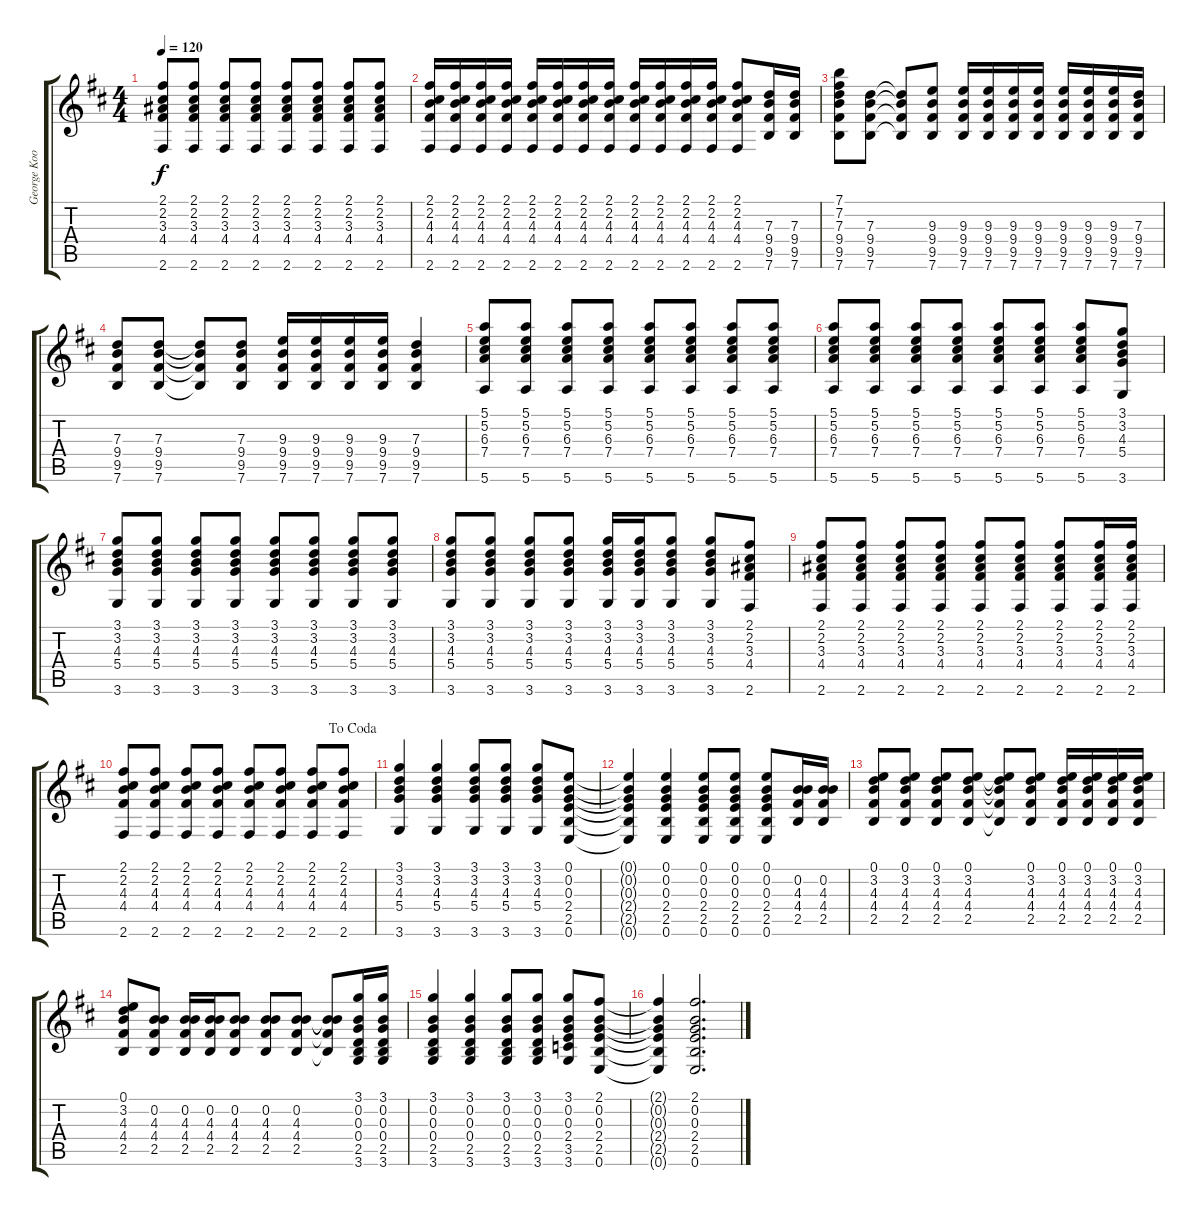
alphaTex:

\track ("George Kooymans - Gtr.1" "George Koo") {instrument acousticguitarsteel}
\staff {score tabs}
\tuning (E4 B3 G3 D3 A2 E2) {hide}
\ts (4 4)
\tempo 120
\clef g2
\ks d
(2.1 2.2 3.3 4.4 2.6).8{dy f} (2.1 2.2 3.3 4.4 2.6).8 (2.1 2.2 3.3 4.4 2.6).8 (2.1 2.2 3.3 4.4 2.6).8 (2.1 2.2 3.3 4.4 2.6).8 (2.1 2.2 3.3 4.4 2.6).8 (2.1 2.2 3.3 4.4 2.6).8 (2.1 2.2 3.3 4.4 2.6).8 |
(2.1 2.2 4.3 4.4 2.6).16 (2.1 2.2 4.3 4.4 2.6).16 (2.1 2.2 4.3 4.4 2.6).16 (2.1 2.2 4.3 4.4 2.6).16 (2.1 2.2 4.3 4.4 2.6).16 (2.1 2.2 4.3 4.4 2.6).16 (2.1 2.2 4.3 4.4 2.6).16 (2.1 2.2 4.3 4.4 2.6).16 (2.1 2.2 4.3 4.4 2.6).16 (2.1 2.2 4.3 4.4 2.6).16 (2.1 2.2 4.3 4.4 2.6).16 (2.1 2.2 4.3 4.4 2.6).16 (2.1 2.2 4.3 4.4 2.6).8 (7.3 9.4 9.5 7.6).16 (7.3 9.4 9.5 7.6).16 |
(7.1 7.2 7.3 9.4 9.5 7.6).8 (7.3 9.4 9.5 7.6).8 (7.3{t} 9.4{t} 9.5{t} 7.6{t}).8 (9.3 9.4 9.5 7.6).8 (9.3 9.4 9.5 7.6).16 (9.3 9.4 9.5 7.6).16 (9.3 9.4 9.5 7.6).16 (9.3 9.4 9.5 7.6).16 (9.3 9.4 9.5 7.6).16 (9.3 9.4 9.5 7.6).16 (9.3 9.4 9.5 7.6).16 (7.3 9.4 9.5 7.6).16 |
(7.3 9.4 9.5 7.6).8 (7.3 9.4 9.5 7.6).8 (7.3{t} 9.4{t} 9.5{t} 7.6{t}).8 (7.3 9.4 9.5 7.6).8 (9.3 9.4 9.5 7.6).16 (9.3 9.4 9.5 7.6).16 (9.3 9.4 9.5 7.6).16 (9.3 9.4 9.5 7.6).16 (7.3 9.4 9.5 7.6).4 |
(5.1 5.2 6.3 7.4 5.6).8 (5.1 5.2 6.3 7.4 5.6).8 (5.1 5.2 6.3 7.4 5.6).8 (5.1 5.2 6.3 7.4 5.6).8 (5.1 5.2 6.3 7.4 5.6).8 (5.1 5.2 6.3 7.4 5.6).8 (5.1 5.2 6.3 7.4 5.6).8 (5.1 5.2 6.3 7.4 5.6).8 |
(5.1 5.2 6.3 7.4 5.6).8 (5.1 5.2 6.3 7.4 5.6).8 (5.1 5.2 6.3 7.4 5.6).8 (5.1 5.2 6.3 7.4 5.6).8 (5.1 5.2 6.3 7.4 5.6).8 (5.1 5.2 6.3 7.4 5.6).8 (5.1 5.2 6.3 7.4 5.6).8 (3.1 3.2 4.3 5.4 3.6).8 |
(3.1 3.2 4.3 5.4 3.6).8 (3.1 3.2 4.3 5.4 3.6).8 (3.1 3.2 4.3 5.4 3.6).8 (3.1 3.2 4.3 5.4 3.6).8 (3.1 3.2 4.3 5.4 3.6).8 (3.1 3.2 4.3 5.4 3.6).8 (3.1 3.2 4.3 5.4 3.6).8 (3.1 3.2 4.3 5.4 3.6).8 |
(3.1 3.2 4.3 5.4 3.6).8 (3.1 3.2 4.3 5.4 3.6).8 (3.1 3.2 4.3 5.4 3.6).8 (3.1 3.2 4.3 5.4 3.6).8 (3.1 3.2 4.3 5.4 3.6).16 (3.1 3.2 4.3 5.4 3.6).16 (3.1 3.2 4.3 5.4 3.6).8 (3.1 3.2 4.3 5.4 3.6).8 (2.1 2.2 3.3 4.4 2.6).8 |
(2.1 2.2 3.3 4.4 2.6).8 (2.1 2.2 3.3 4.4 2.6).8 (2.1 2.2 3.3 4.4 2.6).8 (2.1 2.2 3.3 4.4 2.6).8 (2.1 2.2 3.3 4.4 2.6).8 (2.1 2.2 3.3 4.4 2.6).8 (2.1 2.2 3.3 4.4 2.6).8 (2.1 2.2 3.3 4.4 2.6).16 (2.1 2.2 3.3 4.4 2.6).16 |
\jump dacoda
(2.1 2.2 4.3 4.4 2.6).8 (2.1 2.2 4.3 4.4 2.6).8 (2.1 2.2 4.3 4.4 2.6).8 (2.1 2.2 4.3 4.4 2.6).8 (2.1 2.2 4.3 4.4 2.6).8 (2.1 2.2 4.3 4.4 2.6).8 (2.1 2.2 4.3 4.4 2.6).8 (2.1 2.2 4.3 4.4 2.6).8 |
(3.1 3.2 4.3 5.4 3.6).4 (3.1 3.2 4.3 5.4 3.6).4 (3.1 3.2 4.3 5.4 3.6).8 (3.1 3.2 4.3 5.4 3.6).8 (3.1 3.2 4.3 5.4 3.6).8 (0.1 0.2 0.3 2.4 2.5 0.6).8 |
(0.1{t} 0.2{t} 0.3{t} 2.4{t} 2.5{t} 0.6{t}).4 (0.1 0.2 0.3 2.4 2.5 0.6).4 (0.1 0.2 0.3 2.4 2.5 0.6).8 (0.1 0.2 0.3 2.4 2.5 0.6).8 (0.1 0.2 0.3 2.4 2.5 0.6).8 (0.2 4.3 4.4 2.5).16 (0.2 4.3 4.4 2.5).16 |
(0.1 3.2 4.3 4.4 2.5).8 (0.1 3.2 4.3 4.4 2.5).8 (0.1 3.2 4.3 4.4 2.5).8 (0.1 3.2 4.3 4.4 2.5).8 (0.1{t} 3.2{t} 4.3{t} 4.4{t} 2.5{t}).8 (0.1 3.2 4.3 4.4 2.5).8 (0.1 3.2 4.3 4.4 2.5).16 (0.1 3.2 4.3 4.4 2.5).16 (0.1 3.2 4.3 4.4 2.5).16 (0.1 3.2 4.3 4.4 2.5).16 |
(0.1 3.2 4.3 4.4 2.5).8 (0.2 4.3 4.4 2.5).8 (0.2 4.3 4.4 2.5).16 (0.2 4.3 4.4 2.5).16 (0.2 4.3 4.4 2.5).8 (0.2 4.3 4.4 2.5).8 (0.2 4.3 4.4 2.5).8 (0.2{t} 4.3{t} 4.4{t} 2.5{t}).8 (3.1 0.2 0.3 0.4 2.5 3.6).16 (3.1 0.2 0.3 0.4 2.5 3.6).16 |
(3.1 0.2 0.3 0.4 2.5 3.6).4 (3.1 0.2 0.3 0.4 2.5 3.6).4 (3.1 0.2 0.3 0.4 2.5 3.6).8 (3.1 0.2 0.3 0.4 2.5 3.6).8 (3.1 0.2 0.3 2.4 3.5 3.6).8 (2.1 0.2 0.3 2.4 2.5 0.6).8 |
(2.1{t} 0.2{t} 0.3{t} 2.4{t} 2.5{t} 0.6{t}).4 (2.1 0.2 0.3 2.4 2.5 0.6).2{d}
